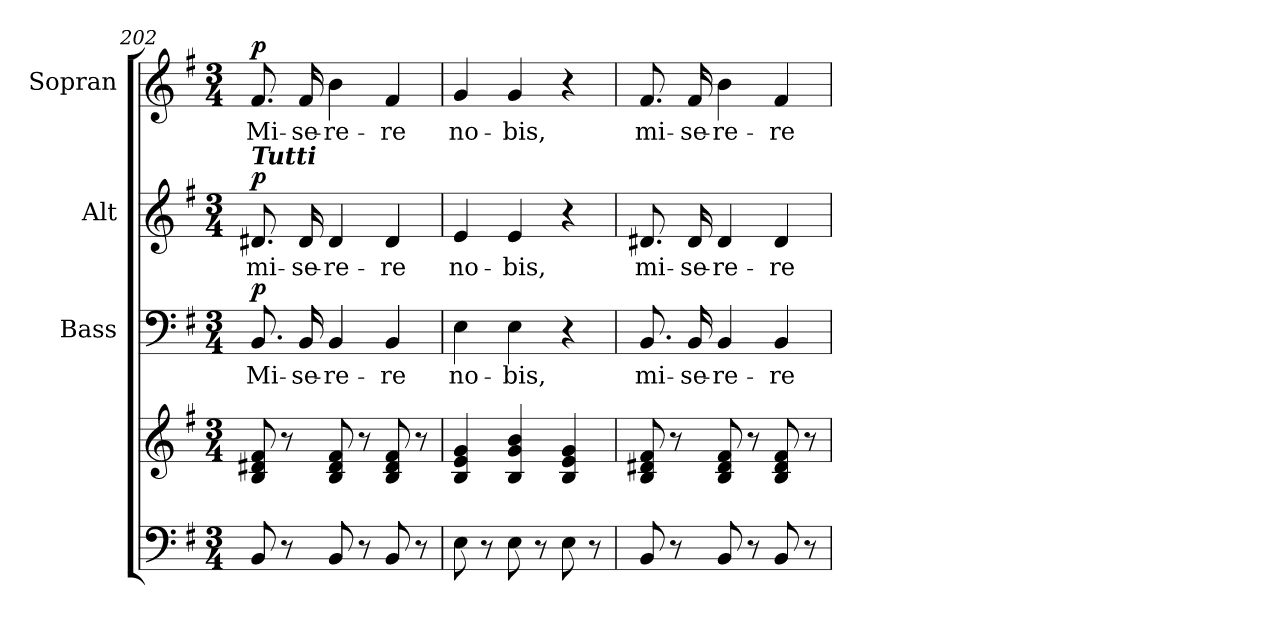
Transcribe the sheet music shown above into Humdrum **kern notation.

**kern	**kern	**kern	**text	**dynam	**kern	**text	**dynam	**kern	**text	**dynam
*part4	*part4	*part3	*part3	*part3	*part2	*part2	*part2	*part1	*part1	*part1
*staff5	*staff4	*staff3	*staff3	*staff3	*staff2	*staff2	*staff2	*staff1	*staff1	*staff1
*	*	*I"Bass	*	*	*I"Alt	*	*	*I"Sopran	*	*
*	*	*I'B.	*	*	*I'A.	*	*	*I'S.	*	*
*clefF4	*clefG2	*clefF4	*	*	*clefG2	*	*	*clefG2	*	*
*k[f#]	*k[f#]	*k[f#]	*	*	*k[f#]	*	*	*k[f#]	*	*
*G:	*G:	*G:	*	*	*G:	*	*	*G:	*	*
*M3/4	*M3/4	*M3/4	*	*	*M3/4	*	*	*M3/4	*	*
=202	=202	=202	=202	=202	=202	=202	=202	=202	=202	=202
!	!	!	!	!	!LO:TX:a:Bi:t=Tutti	!	!	!	!	!
!	!	!	!LO:LY:b	!LO:DY:a	!	!LO:LY:b	!LO:DY:a	!	!LO:LY:b	!LO:DY:a
8BB/	8B/ 8d#X/ 8f#/	8.BB/	Mi-	p	8.d#X/	mi-	p	8.f#/	Mi-	p
8r	8r	.	.	.	.	.	.	.	.	.
!	!	!	!LO:LY:b	!	!	!LO:LY:b	!	!	!LO:LY:b	!
.	.	16BB/	-se-	.	16d#/	-se-	.	16f#/	-se-	.
!	!	!	!LO:LY:b	!	!	!LO:LY:b	!	!	!LO:LY:b	!
8BB/	8B/ 8d#/ 8f#/	4BB/	-re-	.	4d#/	-re-	.	4b\	-re-	.
8r	8r	.	.	.	.	.	.	.	.	.
!	!	!	!LO:LY:b	!	!	!LO:LY:b	!	!	!LO:LY:b	!
8BB/	8B/ 8d#/ 8f#/	4BB/	-re	.	4d#/	-re	.	4f#/	-re	.
8r	8r	.	.	.	.	.	.	.	.	.
!!LO:PB:g=z
=203	=203	=203	=203	=203	=203	=203	=203	=203	=203	=203
!	!	!	!LO:LY:b	!	!	!LO:LY:b	!	!	!LO:LY:b	!
8E\	4B/ 4e/ 4g/	4E\	no-	.	4e/	no-	.	4g/	no-	.
8r	.	.	.	.	.	.	.	.	.	.
!	!	!	!LO:LY:b	!	!	!LO:LY:b	!	!	!LO:LY:b	!
8E\	4B/ 4g/ 4b/	4E\	-bis,	.	4e/	-bis,	.	4g/	-bis,	.
8r	.	.	.	.	.	.	.	.	.	.
8E\	4B/ 4e/ 4g/	4r	.	.	4r	.	.	4r	.	.
8r	.	.	.	.	.	.	.	.	.	.
=204	=204	=204	=204	=204	=204	=204	=204	=204	=204	=204
!	!	!	!LO:LY:b	!	!	!LO:LY:b	!	!	!LO:LY:b	!
8BB/	8B/ 8d#X/ 8f#/	8.BB/	mi-	.	8.d#X/	mi-	.	8.f#/	mi-	.
8r	8r	.	.	.	.	.	.	.	.	.
!	!	!	!LO:LY:b	!	!	!LO:LY:b	!	!	!LO:LY:b	!
.	.	16BB/	-se-	.	16d#/	-se-	.	16f#/	-se-	.
!	!	!	!LO:LY:b	!	!	!LO:LY:b	!	!	!LO:LY:b	!
8BB/	8B/ 8d#/ 8f#/	4BB/	-re-	.	4d#/	-re-	.	4b\	-re-	.
8r	8r	.	.	.	.	.	.	.	.	.
!	!	!	!LO:LY:b	!	!	!LO:LY:b	!	!	!LO:LY:b	!
8BB/	8B/ 8d#/ 8f#/	4BB/	-re	.	4d#/	-re	.	4f#/	-re	.
8r	8r	.	.	.	.	.	.	.	.	.
=	=	=	=	=	=	=	=	=	=	=
*-	*-	*-	*-	*-	*-	*-	*-	*-	*-	*-
